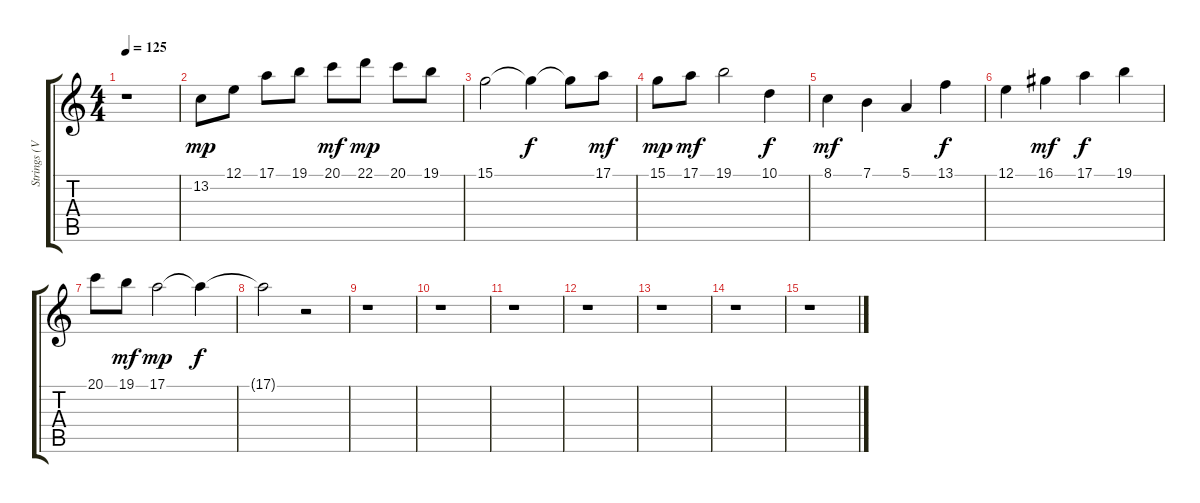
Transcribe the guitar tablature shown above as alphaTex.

\track ("Strings (Violin)" "Strings (V") {instrument violin}
\staff {score tabs}
\tuning (E4 B3 G3 D3 A2 E2) {hide}
\ts (4 4)
\tempo 125
\clef g2
\ks c
r.1{dy f} |
13.2.8{dy mp} 12.1.8 17.1.8 19.1.8 20.1.8{dy mf} 22.1.8{dy mp} 20.1.8 19.1.8 |
15.1.2 15.1{t}.4{dy f} 15.1{t}.8 17.1.8{dy mf} |
15.1.8{dy mp} 17.1.8{dy mf} 19.1.2 10.1.4{dy f} |
8.1.4{dy mf} 7.1.4 5.1.4 13.1.4{dy f} |
12.1.4 16.1.4{dy mf} 17.1.4{dy f} 19.1.4 |
20.1.8 19.1.8{dy mf} 17.1.2{dy mp volume 2} 17.1{t}.4{dy f} |
17.1{t}.2 r.2 |
r.1 |
r.1 |
r.1 |
r.1 |
r.1 |
r.1 |
r.1
